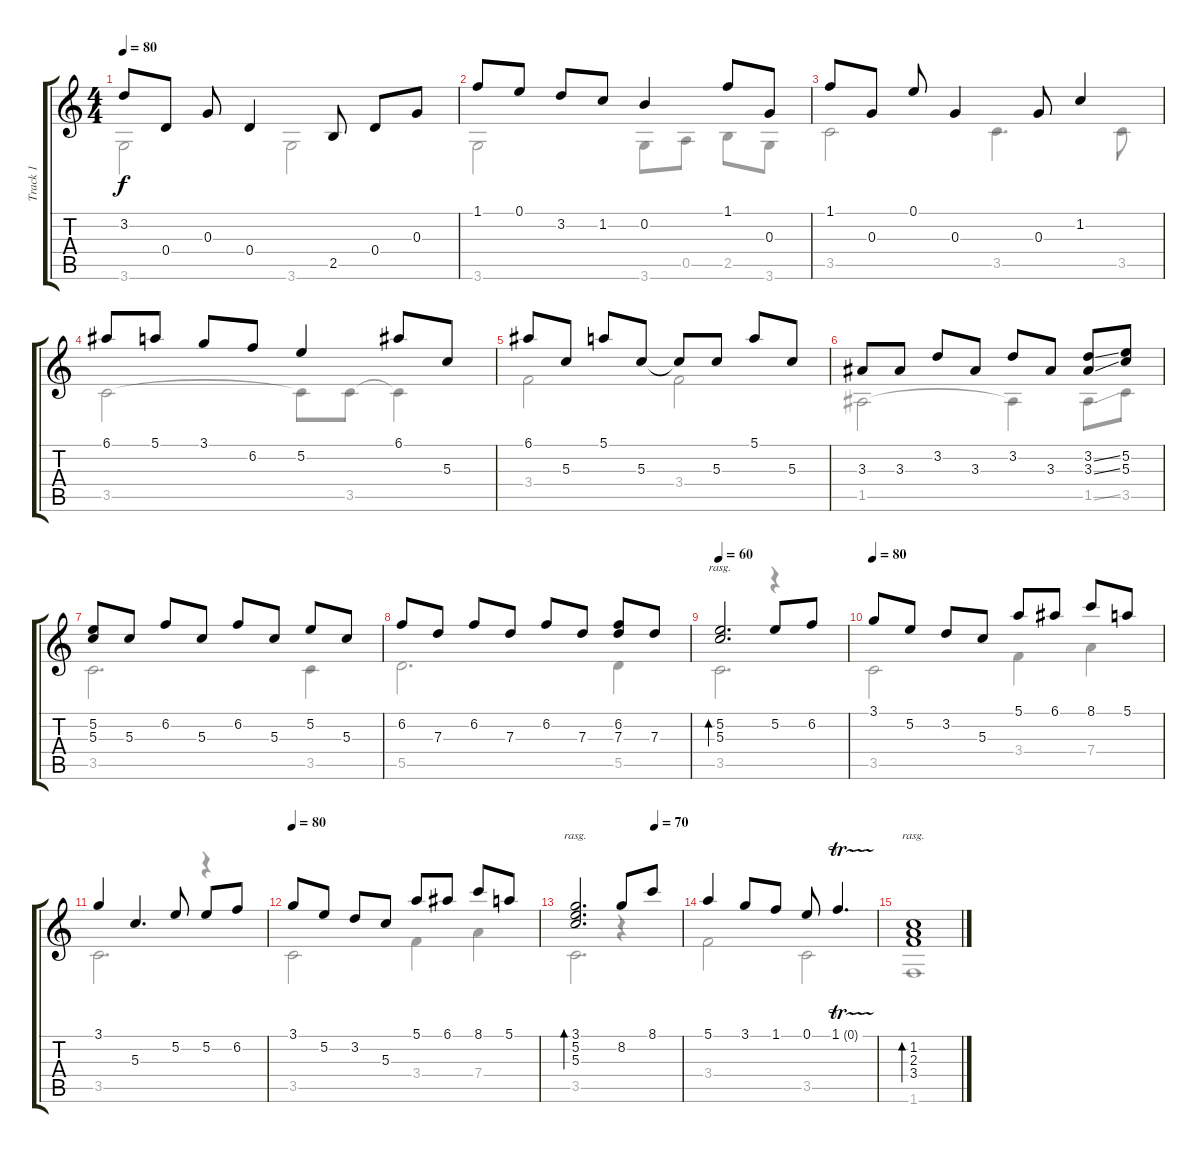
\track ("Track 1" "Track 1") {instrument acousticguitarnylon}
\staff {score tabs}
\tuning (E4 B3 G3 D3 A2 E2) {hide}
\voice
\ts (4 4)
\tempo 80
\clef g2
\ks c
3.2.8{dy f} 0.4.8 0.3.8 0.4.4 2.5.8 0.4.8 0.3.8 |
1.1.8 0.1.8 3.2.8 1.2.8 0.2.4 1.1.8 0.3.8 |
1.1.8 0.3.8 0.1.8 0.3.4 0.3.8 1.2.4 |
6.1.8 5.1.8 3.1.8 6.2.8 5.2.4 6.1.8 5.3.8 |
6.1.8 5.3.8 5.1.8 5.3.8 5.3{t}.8 5.3.8 5.1.8 5.3.8 |
3.3.8 3.3.8 3.2.8 3.3.8 3.2.8 3.3.8 (3.2{ss} 3.3{ss}).8 (5.2 5.3).8 |
(5.2 5.3).8 5.3.8 6.2.8 5.3.8 6.2.8 5.3.8 5.2.8 5.3.8 |
6.2.8 7.3.8 6.2.8 7.3.8 6.2.8 7.3.8 (6.2 7.3).8 7.3.8 |
\tempo 60
(5.2 5.3).2{d bd 240 rasg ii} 5.2.8 6.2.8 |
\tempo 80
3.1.8 5.2.8 3.2.8 5.3.8 5.1.8 6.1.8 8.1.8 5.1.8 |
3.1.4 5.3.4{d} 5.2.8 5.2.8 6.2.8 |
\tempo 80
3.1.8 5.2.8 3.2.8 5.3.8 5.1.8 6.1.8 8.1.8 5.1.8 |
\tempo (70 0.75)
(3.1 5.2 5.3).2{d bd 240 rasg ii} 8.2.8 8.1.8 |
5.1.4 3.1.8 1.1.8 0.1.8 1.1{tr (0 32)}.4{d} |
(1.2 2.3 3.4).1{bd 240 rasg ii}
\voice
\clef g2
\ottava regular
\simile none
\ks c
3.6.2{dy f} 3.6.2 |
3.6.2 3.6.8 0.5.8 2.5.8 3.6.8 |
3.5.2 3.5.4{d} 3.5.8 |
3.5.2 3.5{t}.8 3.5.8 3.5{t}.4 |
3.4.2 3.4.2 |
1.5.2 1.5{t}.4 1.5{ss}.8 3.5.8 |
3.5.2{d} 3.5.4 |
5.5.2{d} 5.5.4 |
3.5.2{d} r.4 |
3.5.2 3.4.4 7.4.4 |
3.5.2{d} r.4 |
3.5.2 3.4.4 7.4.4 |
3.5.2{d} r.4 |
3.4.2 3.5.2 |
1.6.1
